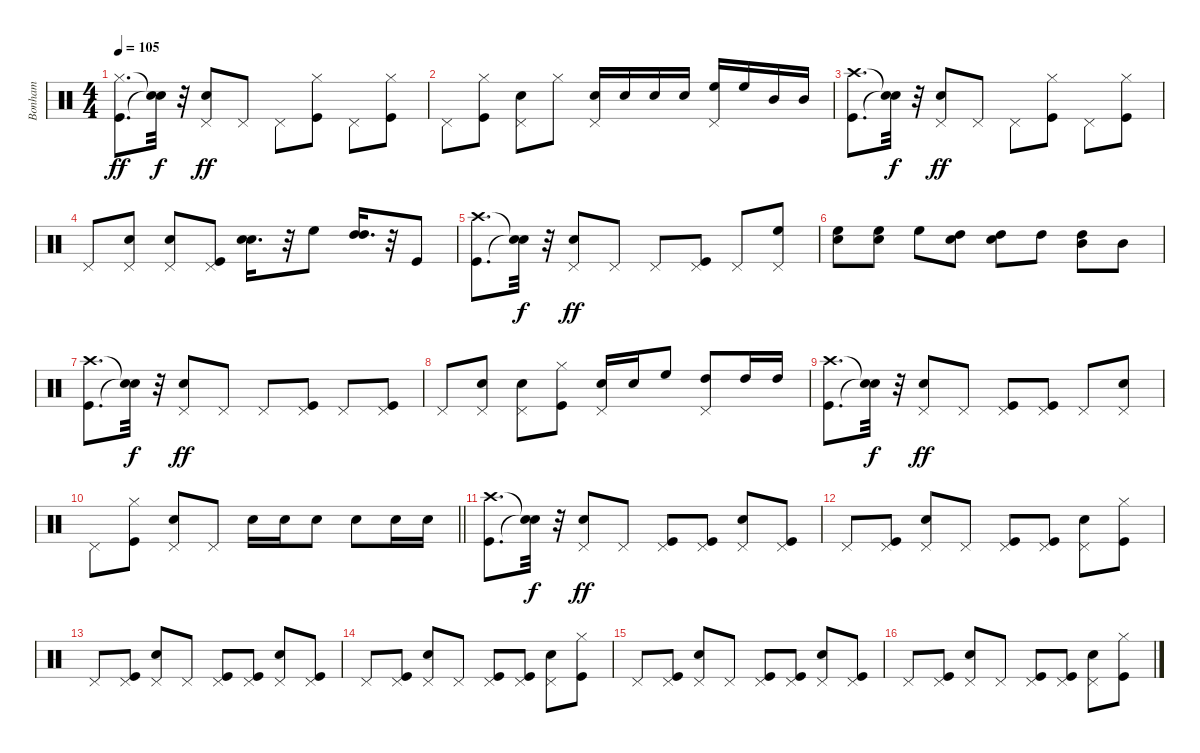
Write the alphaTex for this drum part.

\track ("Bonham" "Bonham") {instrument percussion}
\staff {score}
\articulation defaults
\ts (4 4)
\tempo 105
\clef neutral
\ks c
("Kick (hit)" "Hi-Hat (closed)").8{d dy ff} ("Snare (hit)"{t} "Snare (hit)"{t}).32{dy f} r.32 ("Snare (hit) 2" "Pedal Hi-Hat (hit)").8{dy ff} "Pedal Hi-Hat (hit)".8 "Pedal Hi-Hat (hit)".8 ("Kick (hit)" "Hi-Hat (closed)").8 "Pedal Hi-Hat (hit)".8 ("Kick (hit)" "Hi-Hat (closed)").8 |
"Pedal Hi-Hat (hit)".8 ("Kick (hit)" "Hi-Hat (closed)").8 ("Snare (hit) 2" "Pedal Hi-Hat (hit)").8 "Hi-Hat (closed)".8 ("Snare (hit) 2" "Pedal Hi-Hat (hit)").16 "Snare (hit) 2".16 "Snare (hit) 2".16 "Snare (hit) 2".16 ("Pedal Hi-Hat (hit)" "High Floor Tom (hit)").16 "High Floor Tom (hit)".16 "Mid Tom (hit)".16 "Mid Tom (hit)".16 |
("Kick (hit)" "Crash high (hit)").8{d} ("Snare (hit)"{t} "Snare (hit)"{t}).32{dy f} r.32 ("Snare (hit) 2" "Pedal Hi-Hat (hit)").8{dy ff} "Pedal Hi-Hat (hit)".8 "Pedal Hi-Hat (hit)".8 ("Kick (hit)" "Hi-Hat (closed)").8 "Pedal Hi-Hat (hit)".8 ("Kick (hit)" "Hi-Hat (closed)").8 |
"Pedal Hi-Hat (hit)".8 ("Snare (hit) 2" "Pedal Hi-Hat (hit)").8 ("Snare (hit) 2" "Pedal Hi-Hat (hit)").8 ("Kick (hit)" "Pedal Hi-Hat (hit)").8 ("Snare (hit) 2" "Snare (hit) 2").16{d} r.32 "High Floor Tom (hit)".8 ("High Tom (hit)" "High Tom (hit)").16{d} r.32 "Kick (hit)".8 |
("Kick (hit)" "Crash high (hit)").8{d} ("Snare (hit)"{t} "Snare (hit)"{t}).32{dy f} r.32 ("Snare (hit) 2" "Pedal Hi-Hat (hit)").8{dy ff} "Pedal Hi-Hat (hit)".8 "Pedal Hi-Hat (hit)".8 ("Kick (hit)" "Pedal Hi-Hat (hit)").8 "Pedal Hi-Hat (hit)".8 ("Pedal Hi-Hat (hit)" "High Floor Tom (hit)").8 |
("Snare (hit) 2" "High Floor Tom (hit)").8 ("Snare (hit) 2" "High Floor Tom (hit)").8 "High Floor Tom (hit)".8 ("Snare (hit) 2" "High Tom (hit)").8 ("Snare (hit) 2" "High Tom (hit)").8 "High Tom (hit)".8 ("Mid Tom (hit)" "High Tom (hit)").8 "Mid Tom (hit)".8 |
("Kick (hit)" "Crash high (hit)").8{d} ("Snare (hit)"{t} "Snare (hit)"{t}).32{dy f} r.32 ("Snare (hit) 2" "Pedal Hi-Hat (hit)").8{dy ff} "Pedal Hi-Hat (hit)".8 "Pedal Hi-Hat (hit)".8 ("Kick (hit)" "Pedal Hi-Hat (hit)").8 "Pedal Hi-Hat (hit)".8 ("Kick (hit)" "Pedal Hi-Hat (hit)").8 |
"Pedal Hi-Hat (hit)".8 ("Snare (hit) 2" "Pedal Hi-Hat (hit)").8 ("Snare (hit) 2" "Pedal Hi-Hat (hit)").8 ("Kick (hit)" "Hi-Hat (closed)").8 ("Snare (hit) 2" "Pedal Hi-Hat (hit)").16 "Snare (hit) 2".16 "High Floor Tom (hit)".8 ("Pedal Hi-Hat (hit)" "High Tom (hit)").8 "High Tom (hit)".16 "High Tom (hit)".16 |
("Kick (hit)" "Crash high (hit)").8{d} ("Snare (hit)"{t} "Snare (hit)"{t}).32{dy f} r.32 ("Snare (hit) 2" "Pedal Hi-Hat (hit)").8{dy ff} "Pedal Hi-Hat (hit)".8 ("Kick (hit)" "Pedal Hi-Hat (hit)").8 ("Kick (hit)" "Pedal Hi-Hat (hit)").8 "Pedal Hi-Hat (hit)".8 ("Snare (hit) 2" "Pedal Hi-Hat (hit)").8 |
\barLineRight lightlight "Pedal Hi-Hat (hit)".8
("Kick (hit)" "Hi-Hat (closed)").8 ("Snare (hit) 2" "Pedal Hi-Hat (hit)").8 "Pedal Hi-Hat (hit)".8 "Snare (hit) 2".16 "Snare (hit) 2".16 "Snare (hit) 2".8 "Snare (hit) 2".8 "Snare (hit) 2".16 "Snare (hit) 2".16 |
("Kick (hit)" "Crash high (hit)").8{d} ("Snare (hit)"{t} "Snare (hit)"{t}).32{dy f} r.32 ("Snare (hit) 2" "Pedal Hi-Hat (hit)").8{dy ff} "Pedal Hi-Hat (hit)".8 ("Kick (hit)" "Pedal Hi-Hat (hit)").8 ("Kick (hit)" "Pedal Hi-Hat (hit)").8 ("Snare (hit) 2" "Pedal Hi-Hat (hit)").8 ("Kick (hit)" "Pedal Hi-Hat (hit)").8 |
"Pedal Hi-Hat (hit)".8 ("Kick (hit)" "Pedal Hi-Hat (hit)").8 ("Snare (hit) 2" "Pedal Hi-Hat (hit)").8 "Pedal Hi-Hat (hit)".8 ("Kick (hit)" "Pedal Hi-Hat (hit)").8 ("Kick (hit)" "Pedal Hi-Hat (hit)").8 ("Snare (hit) 2" "Pedal Hi-Hat (hit)").8 ("Kick (hit)" "Hi-Hat (closed)").8 |
"Pedal Hi-Hat (hit)".8 ("Kick (hit)" "Pedal Hi-Hat (hit)").8 ("Snare (hit) 2" "Pedal Hi-Hat (hit)").8 "Pedal Hi-Hat (hit)".8 ("Kick (hit)" "Pedal Hi-Hat (hit)").8 ("Kick (hit)" "Pedal Hi-Hat (hit)").8 ("Snare (hit) 2" "Pedal Hi-Hat (hit)").8 ("Kick (hit)" "Pedal Hi-Hat (hit)").8 |
"Pedal Hi-Hat (hit)".8 ("Kick (hit)" "Pedal Hi-Hat (hit)").8 ("Snare (hit) 2" "Pedal Hi-Hat (hit)").8 "Pedal Hi-Hat (hit)".8 ("Kick (hit)" "Pedal Hi-Hat (hit)").8 ("Kick (hit)" "Pedal Hi-Hat (hit)").8 ("Snare (hit) 2" "Pedal Hi-Hat (hit)").8 ("Kick (hit)" "Hi-Hat (closed)").8 |
"Pedal Hi-Hat (hit)".8 ("Kick (hit)" "Pedal Hi-Hat (hit)").8 ("Snare (hit) 2" "Pedal Hi-Hat (hit)").8 "Pedal Hi-Hat (hit)".8 ("Kick (hit)" "Pedal Hi-Hat (hit)").8 ("Kick (hit)" "Pedal Hi-Hat (hit)").8 ("Snare (hit) 2" "Pedal Hi-Hat (hit)").8 ("Kick (hit)" "Pedal Hi-Hat (hit)").8 |
"Pedal Hi-Hat (hit)".8 ("Kick (hit)" "Pedal Hi-Hat (hit)").8 ("Snare (hit) 2" "Pedal Hi-Hat (hit)").8 "Pedal Hi-Hat (hit)".8 ("Kick (hit)" "Pedal Hi-Hat (hit)").8 ("Kick (hit)" "Pedal Hi-Hat (hit)").8 ("Snare (hit) 2" "Pedal Hi-Hat (hit)").8 ("Kick (hit)" "Hi-Hat (closed)").8
